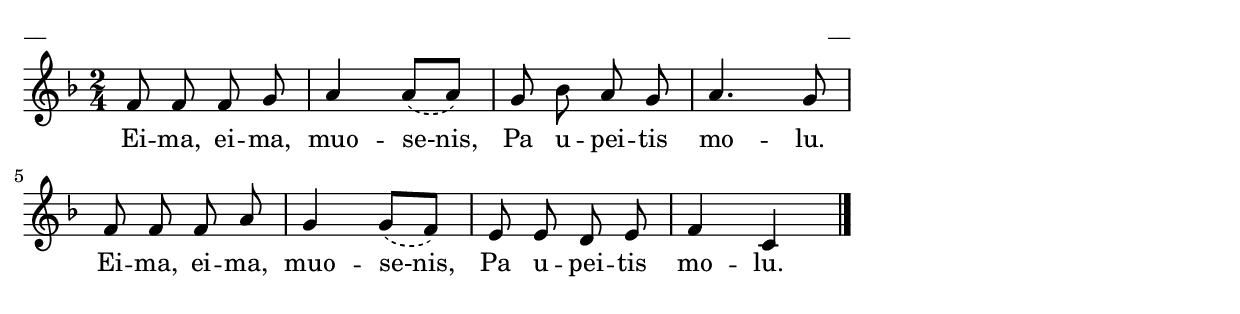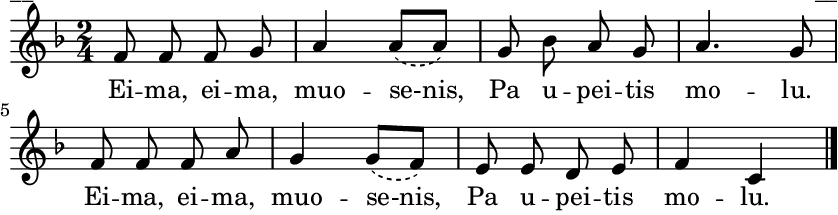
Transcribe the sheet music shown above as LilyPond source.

\version "2.13.18"
#(ly:set-option 'crop #t)

%\header {
%    title = "Eima, eima, muosenis"
%}
\paper {
line-width = 14\cm
left-margin = 0.4\cm
between-system-padding = 0.1\cm
between-system-space = 0.1\cm
}
\layout {
indent = #0
ragged-last = ##f
}

voiceA = \relative c' {
\clef "treble"
\key f \major
\time 2/4
\slurDashed
f8 f f g | a4 a8[( a]) | g8 bes a g | a4. g8 |
f8 f f a | g4 g8[( f]) | e8 e d e | f4 c
\bar "|."
} 



lyricA = \lyricmode {
Ei -- ma, ei -- ma, muo -- se-nis, Pa u -- pei -- tis mo -- lu.
Ei -- ma, ei -- ma, muo -- se-nis, Pa u -- pei -- tis mo -- lu.
}


fullScore = <<
\new Staff {
<<
\new Voice = "voiceA" { \oneVoice \autoBeamOff \voiceA }
\new Lyrics \lyricsto "voiceA" \lyricA
>>
}
>>

\score {
\fullScore
\header { piece = "__" opus = "__" }
}
\markup { \with-color #(x11-color 'white) \sans \smaller "__" }
\score {
\unfoldRepeats
\fullScore
\midi {
\context { \Staff \remove "Staff_performer" }
\context { \Voice \consists "Staff_performer" }
}
}


